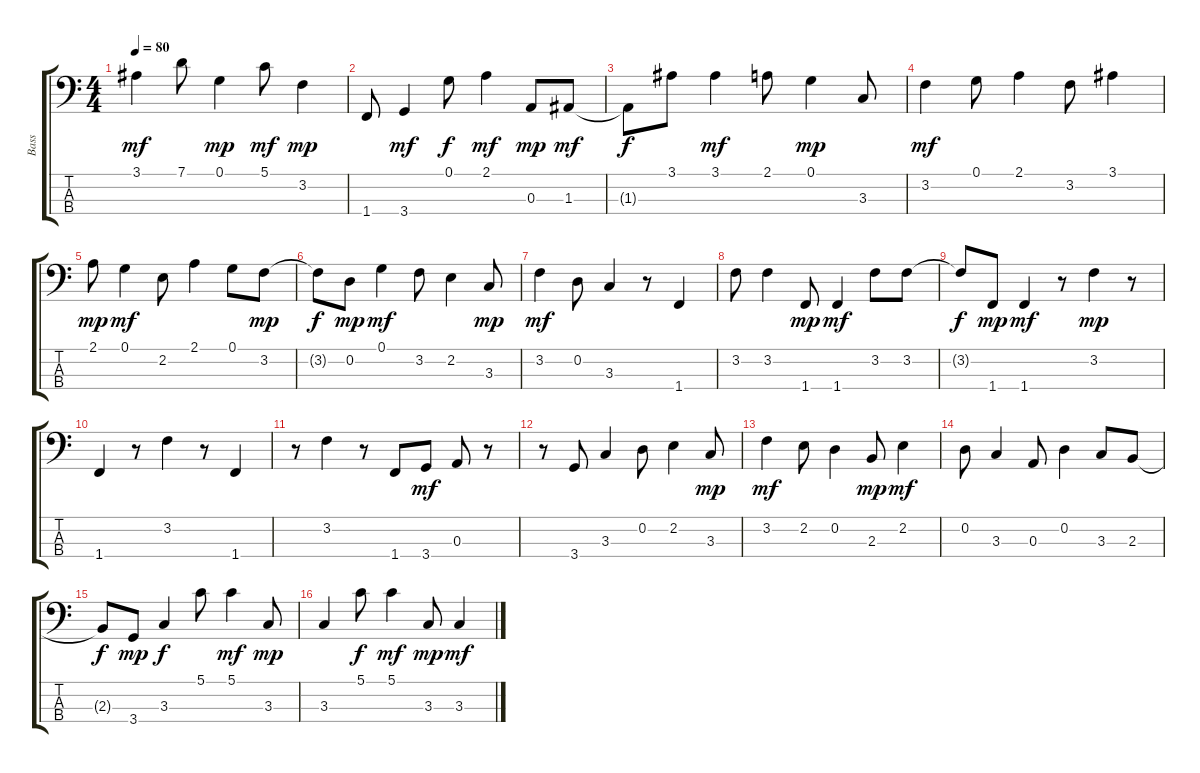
\track ("Bass" "Bass") {instrument fretlessbass}
\staff {score tabs}
\tuning (G2 D2 A1 E1) {hide}
\ts (4 4)
\tempo 80
\clef f4
\ks c
3.1.4{dy mf} 7.1.8 0.1.4{dy mp} 5.1.8{dy mf} 3.2.4{dy mp} |
1.4.8 3.4.4{dy mf} 0.1.8{dy f} 2.1.4{dy mf} 0.3.8{dy mp} 1.3.8{dy mf} |
1.3{t}.8{dy f} 3.1.8 3.1.4{dy mf} 2.1.8 0.1.4{dy mp} 3.3.8 |
3.2.4{dy mf} 0.1.8 2.1.4 3.2.8 3.1.4 |
2.1.8{dy mp} 0.1.4{dy mf} 2.2.8 2.1.4 0.1.8 3.2.8{dy mp} |
3.2{t}.8{dy f} 0.2.8{dy mp} 0.1.4{dy mf} 3.2.8 2.2.4 3.3.8{dy mp} |
3.2.4{dy mf} 0.2.8 3.3.4 r.8 1.4.4 |
3.2.8 3.2.4 1.4.8{dy mp} 1.4.4{dy mf} 3.2.8 3.2.8 |
3.2{t}.8{dy f} 1.4.8{dy mp} 1.4.4{dy mf} r.8 3.2.4{dy mp} r.8 |
1.4.4 r.8 3.2.4 r.8 1.4.4 |
r.8 3.2.4 r.8 1.4.8 3.4.8{dy mf} 0.3.8 r.8 |
r.8 3.4.8 3.3.4 0.2.8 2.2.4 3.3.8{dy mp} |
3.2.4{dy mf} 2.2.8 0.2.4 2.3.8{dy mp} 2.2.4{dy mf} |
0.2.8 3.3.4 0.3.8 0.2.4 3.3.8 2.3.8 |
2.3{t}.8{dy f} 3.4.8{dy mp} 3.3.4{dy f} 5.1.8 5.1.4{dy mf} 3.3.8{dy mp} |
3.3.4 5.1.8{dy f} 5.1.4{dy mf} 3.3.8{dy mp} 3.3.4{dy mf}
